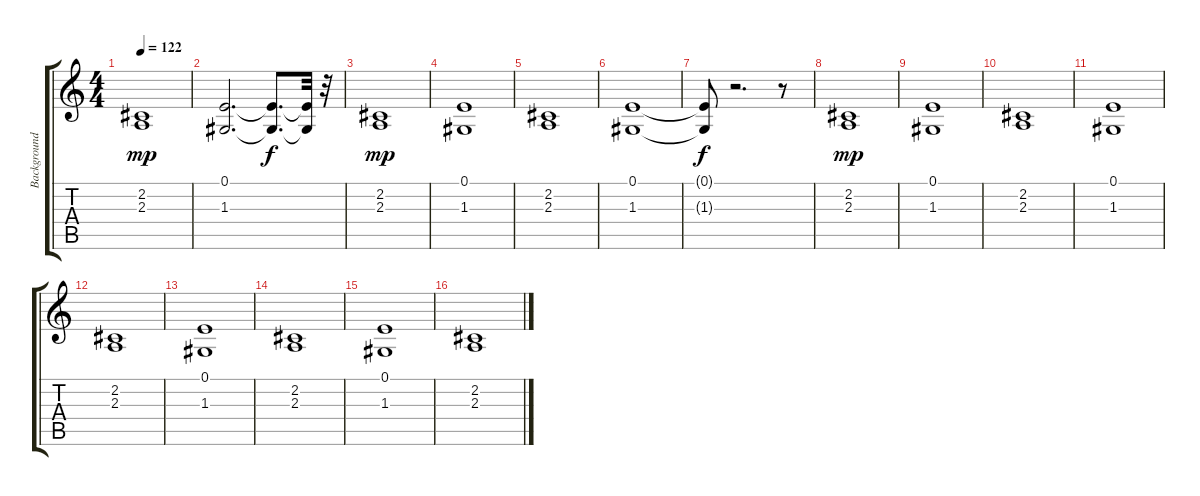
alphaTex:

\track ("Background" "Background") {instrument pad8sweep}
\staff {score tabs}
\tuning (E4 B3 G3 D3 A2 E2) {hide}
\ts (4 4)
\tempo 122
\clef g2
\ks c
(2.2 2.3).1{dy mp} |
(0.1 1.3).2{d} (0.1{t} 1.3{t}).8{d dy f} (0.1{t} 1.3{t}).32 r.32 |
(2.2 2.3).1{dy mp} |
(0.1 1.3).1 |
(2.2 2.3).1 |
(0.1 1.3).1 |
(0.1{t} 1.3{t}).8{dy f} r.2{d} r.8 |
(2.2 2.3).1{dy mp} |
(0.1 1.3).1 |
(2.2 2.3).1 |
(0.1 1.3).1 |
(2.2 2.3).1 |
(0.1 1.3).1 |
(2.2 2.3).1 |
(0.1 1.3).1 |
(2.2 2.3).1
